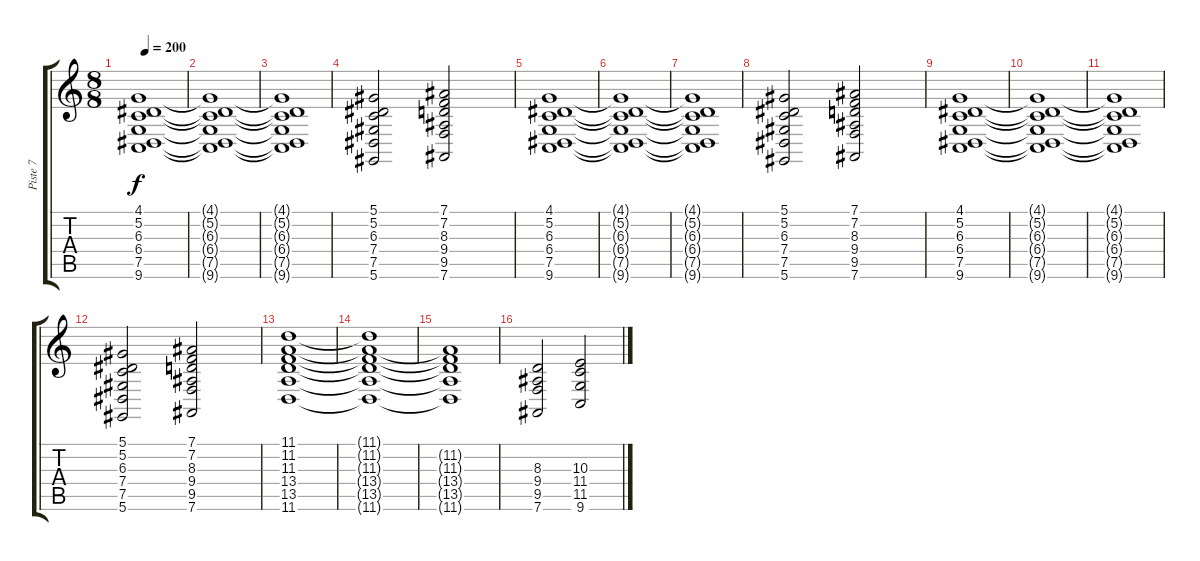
\track ("Piste 7" "Piste 7") {instrument stringensemble1}
\staff {score tabs}
\tuning (Eb4 Bb3 Gb3 Db3 Ab2 Eb2) {hide}
\ts (8 8)
\tempo 200
\clef g2
\ks c
(4.1 5.2 6.3 6.4 7.5 9.6).1{dy f volume 11} |
(4.1{t} 5.2{t} 6.3{t} 6.4{t} 7.5{t} 9.6{t}).1 |
(4.1{t} 5.2{t} 6.3{t} 6.4{t} 7.5{t} 9.6{t}).1 |
(5.1 5.2 6.3 7.4 7.5 5.6).2 (7.1 7.2 8.3 9.4 9.5 7.6).2 |
(4.1 5.2 6.3 6.4 7.5 9.6).1{volume 11} |
(4.1{t} 5.2{t} 6.3{t} 6.4{t} 7.5{t} 9.6{t}).1 |
(4.1{t} 5.2{t} 6.3{t} 6.4{t} 7.5{t} 9.6{t}).1 |
(5.1 5.2 6.3 7.4 7.5 5.6).2 (7.1 7.2 8.3 9.4 9.5 7.6).2 |
(4.1 5.2 6.3 6.4 7.5 9.6).1{volume 11} |
(4.1{t} 5.2{t} 6.3{t} 6.4{t} 7.5{t} 9.6{t}).1 |
(4.1{t} 5.2{t} 6.3{t} 6.4{t} 7.5{t} 9.6{t}).1 |
(5.1 5.2 6.3 7.4 7.5 5.6).2 (7.1 7.2 8.3 9.4 9.5 7.6).2 |
(11.1 11.2 11.3 13.4 13.5 11.6).1 |
(11.1{t} 11.2{t} 11.3{t} 13.4{t} 13.5{t} 11.6{t}).1 |
(11.2{t} 11.3{t} 13.4{t} 13.5{t} 11.6{t}).1 |
(8.3 9.4 9.5 7.6).2 (10.3 11.4 11.5 9.6).2
